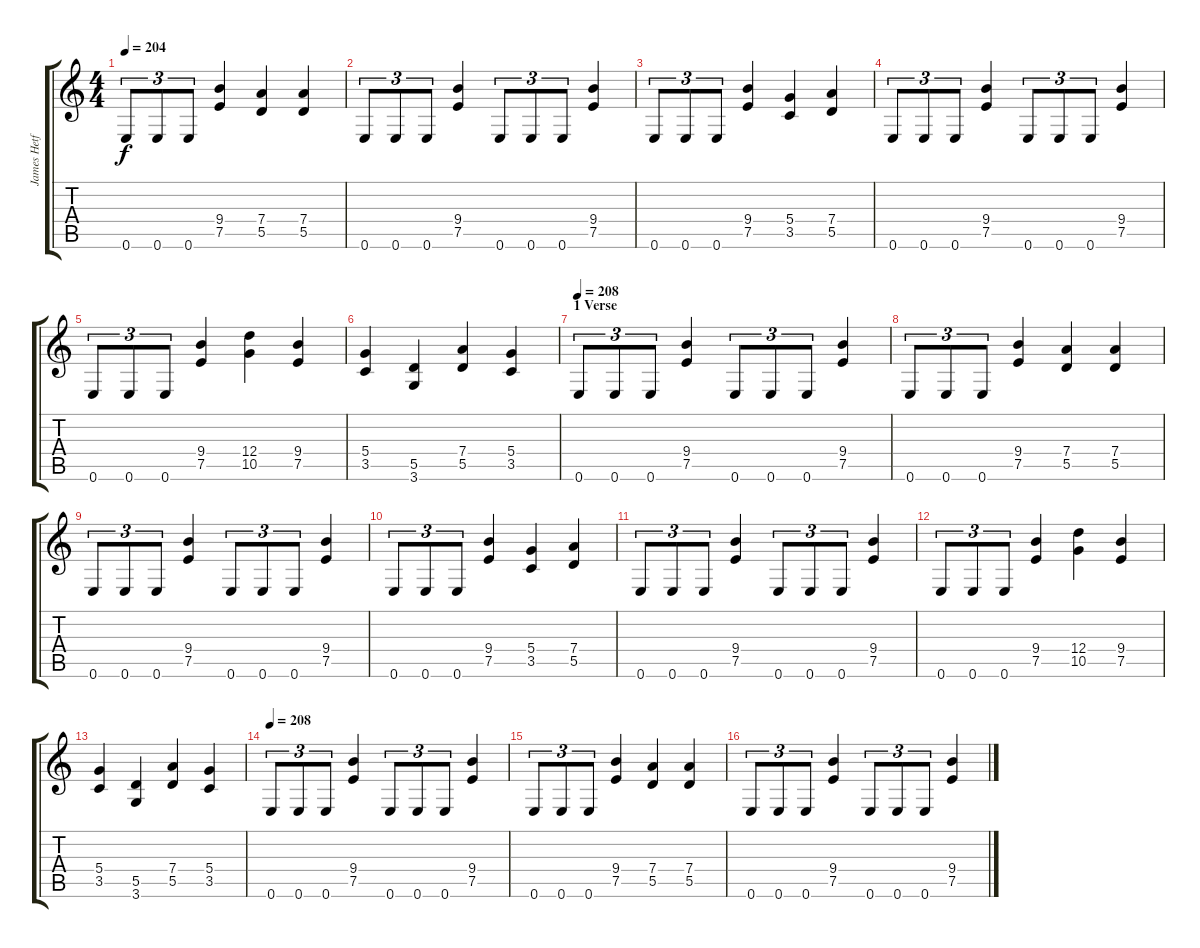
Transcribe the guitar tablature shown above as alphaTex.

\track ("James Hetfield (Guitar 1)" "James Hetf") {instrument distortionguitar}
\staff {score tabs}
\tuning (E4 B3 G3 D3 A2 E2) {hide}
\ts (4 4)
\tempo 204
\clef g2
\ks c
0.6.8{tu (3 2) dy f} 0.6.8{tu (3 2)} 0.6.8{tu (3 2)} (9.4 7.5).4 (7.4 5.5).4 (7.4 5.5).4 |
0.6.8{tu (3 2)} 0.6.8{tu (3 2)} 0.6.8{tu (3 2)} (9.4 7.5).4 0.6.8{tu (3 2)} 0.6.8{tu (3 2)} 0.6.8{tu (3 2)} (9.4 7.5).4 |
0.6.8{tu (3 2)} 0.6.8{tu (3 2)} 0.6.8{tu (3 2)} (9.4 7.5).4 (5.4 3.5).4 (7.4 5.5).4 |
0.6.8{tu (3 2)} 0.6.8{tu (3 2)} 0.6.8{tu (3 2)} (9.4 7.5).4 0.6.8{tu (3 2)} 0.6.8{tu (3 2)} 0.6.8{tu (3 2)} (9.4 7.5).4 |
0.6.8{tu (3 2)} 0.6.8{tu (3 2)} 0.6.8{tu (3 2)} (9.4 7.5).4 (12.4 10.5).4 (9.4 7.5).4 |
(5.4 3.5).4 (5.5 3.6).4 (7.4 5.5).4 (5.4 3.5).4 |
\section ("" "1 Verse")
\tempo 208
0.6.8{tu (3 2)} 0.6.8{tu (3 2)} 0.6.8{tu (3 2)} (9.4 7.5).4 0.6.8{tu (3 2)} 0.6.8{tu (3 2)} 0.6.8{tu (3 2)} (9.4 7.5).4 |
0.6.8{tu (3 2)} 0.6.8{tu (3 2)} 0.6.8{tu (3 2)} (9.4 7.5).4 (7.4 5.5).4 (7.4 5.5).4 |
0.6.8{tu (3 2)} 0.6.8{tu (3 2)} 0.6.8{tu (3 2)} (9.4 7.5).4 0.6.8{tu (3 2)} 0.6.8{tu (3 2)} 0.6.8{tu (3 2)} (9.4 7.5).4 |
0.6.8{tu (3 2)} 0.6.8{tu (3 2)} 0.6.8{tu (3 2)} (9.4 7.5).4 (5.4 3.5).4 (7.4 5.5).4 |
0.6.8{tu (3 2)} 0.6.8{tu (3 2)} 0.6.8{tu (3 2)} (9.4 7.5).4 0.6.8{tu (3 2)} 0.6.8{tu (3 2)} 0.6.8{tu (3 2)} (9.4 7.5).4 |
0.6.8{tu (3 2)} 0.6.8{tu (3 2)} 0.6.8{tu (3 2)} (9.4 7.5).4 (12.4 10.5).4 (9.4 7.5).4 |
(5.4 3.5).4 (5.5 3.6).4 (7.4 5.5).4 (5.4 3.5).4 |
\tempo 208
0.6.8{tu (3 2)} 0.6.8{tu (3 2)} 0.6.8{tu (3 2)} (9.4 7.5).4 0.6.8{tu (3 2)} 0.6.8{tu (3 2)} 0.6.8{tu (3 2)} (9.4 7.5).4 |
0.6.8{tu (3 2)} 0.6.8{tu (3 2)} 0.6.8{tu (3 2)} (9.4 7.5).4 (7.4 5.5).4 (7.4 5.5).4 |
0.6.8{tu (3 2)} 0.6.8{tu (3 2)} 0.6.8{tu (3 2)} (9.4 7.5).4 0.6.8{tu (3 2)} 0.6.8{tu (3 2)} 0.6.8{tu (3 2)} (9.4 7.5).4
